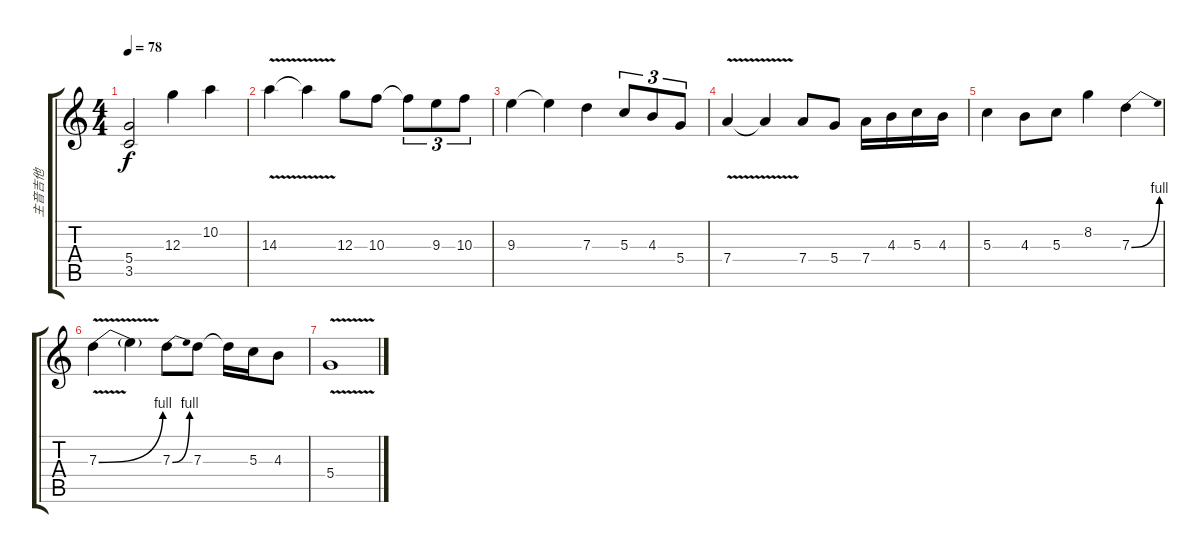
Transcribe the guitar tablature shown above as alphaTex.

\track ("主音吉他" "主音吉他") {instrument distortionguitar}
\staff {score tabs}
\tuning (E4 B3 G3 D3 A2 E2) {hide}
\ts (4 4)
\tempo 78
\clef g2
\ks c
(5.4 3.5).2{dy f} 12.3.4 10.2.4 |
14.3{v}.4 14.3{t}.4 12.3.8 10.3.8 10.3{t}.8{tu (3 2)} 9.3.8{tu (3 2)} 10.3.8{tu (3 2)} |
9.3.4 9.3{t}.4 7.3.4 5.3.8{tu (3 2)} 4.3.8{tu (3 2)} 5.4.8{tu (3 2)} |
7.4{v}.4 7.4{t}.4 7.4.8 5.4.8 7.4.16 4.3.16 5.3.16 4.3.16 |
5.3.4 4.3.8 5.3.8 8.2.4 7.3{be (bend 0 0 60 4)}.4 |
7.3{be (bend 0 0 60 4) v}.4 7.3{t}.4 7.3{be (bend 0 0 60 4)}.8 7.3.8 7.3{t}.16 5.3.16 4.3.8 |
5.4{v}.1
